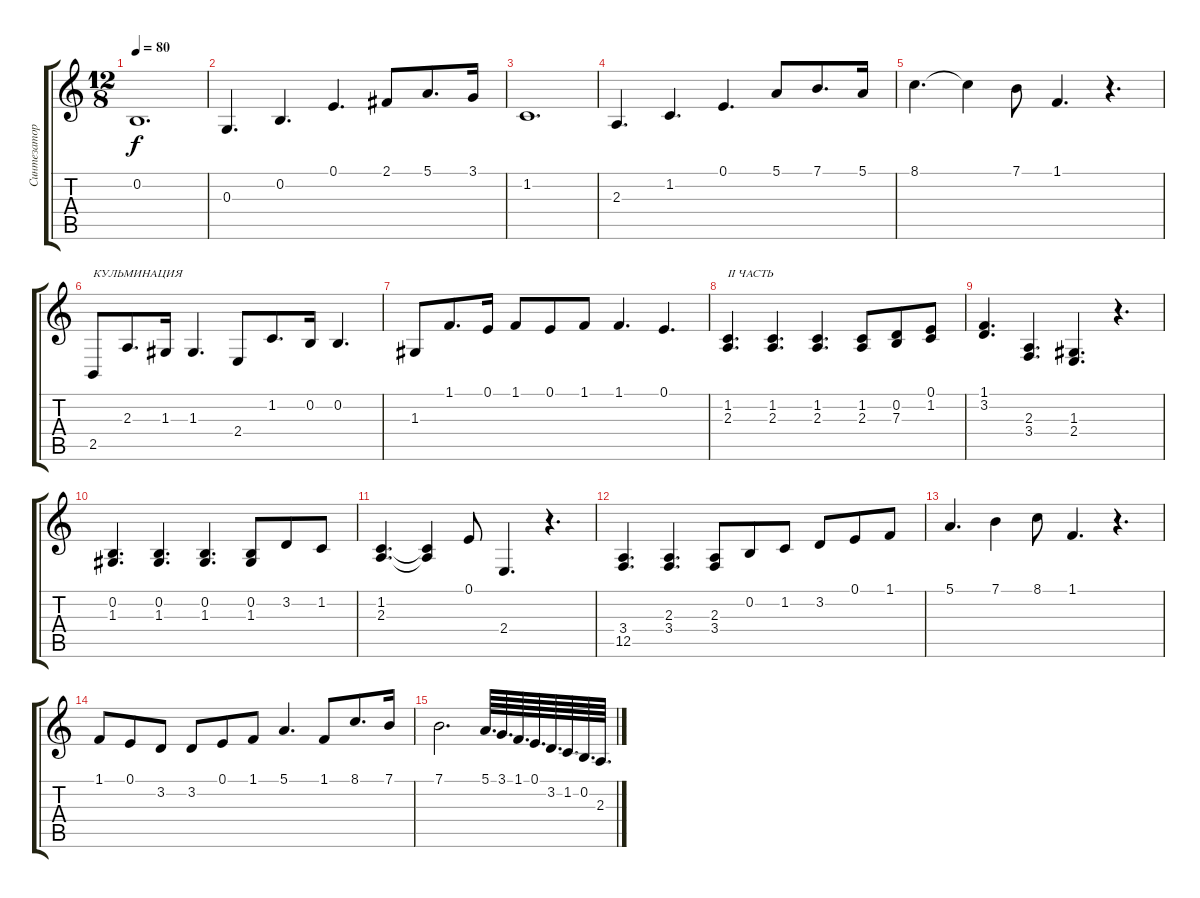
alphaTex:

\track ("Синтезатор(strings)" "Синтезатор") {instrument tremolostrings}
\staff {score tabs}
\tuning (E4 B3 G3 D3 A2 E2) {hide}
\ts (12 8)
\tempo 80
\clef g2
\ks c
0.2.1{d dy f} |
0.3.4{d} 0.2.4{d} 0.1.4{d} 2.1.8 5.1.8{d} 3.1.16 |
1.2.1{d} |
2.3.4{d} 1.2.4{d} 0.1.4{d} 5.1.8 7.1.8{d} 5.1.16 |
8.1.4{d} 8.1{t}.4 7.1.8 1.1.4{d} r.4{d} |
2.5.8{txt "КУЛЬМИНАЦИЯ"} 2.3.8{d} 1.3.16 1.3.4{d} 2.4.8 1.2.8{d} 0.2.16 0.2.4{d} |
1.3.8 1.1.8{d} 0.1.16 1.1.8 0.1.8 1.1.8 1.1.4{d} 0.1.4{d} |
(1.2 2.3).4{d txt "II ЧАСТЬ"} (1.2 2.3).4{d} (1.2 2.3).4{d} (1.2 2.3).8 (0.2 7.3).8 (0.1 1.2).8 |
(1.1 3.2).4{d} (2.3 3.4).4{d} (1.3 2.4).4{d} r.4{d} |
(0.2 1.3).4{d} (0.2 1.3).4{d} (0.2 1.3).4{d} (0.2 1.3).8 3.2.8 1.2.8 |
(1.2 2.3).4{d} (1.2{t} 2.3{t}).4 0.1.8 2.4.4{d} r.4{d} |
(3.4 12.5).4{d} (2.3 3.4).4{d} (2.3 3.4).8 0.2.8 1.2.8 3.2.8 0.1.8 1.1.8 |
5.1.4{d} 7.1.4 8.1.8 1.1.4{d} r.4{d} |
1.1.8 0.1.8 3.2.8 3.2.8 0.1.8 1.1.8 5.1.4{d} 1.1.8 8.1.8{d} 7.1.16 |
7.1.2{d} 5.1.64{d} 3.1.64{d} 1.1.64{d} 0.1.64{d} 3.2.64{d} 1.2.64{d} 0.2.64{d} 2.3.64{d}
